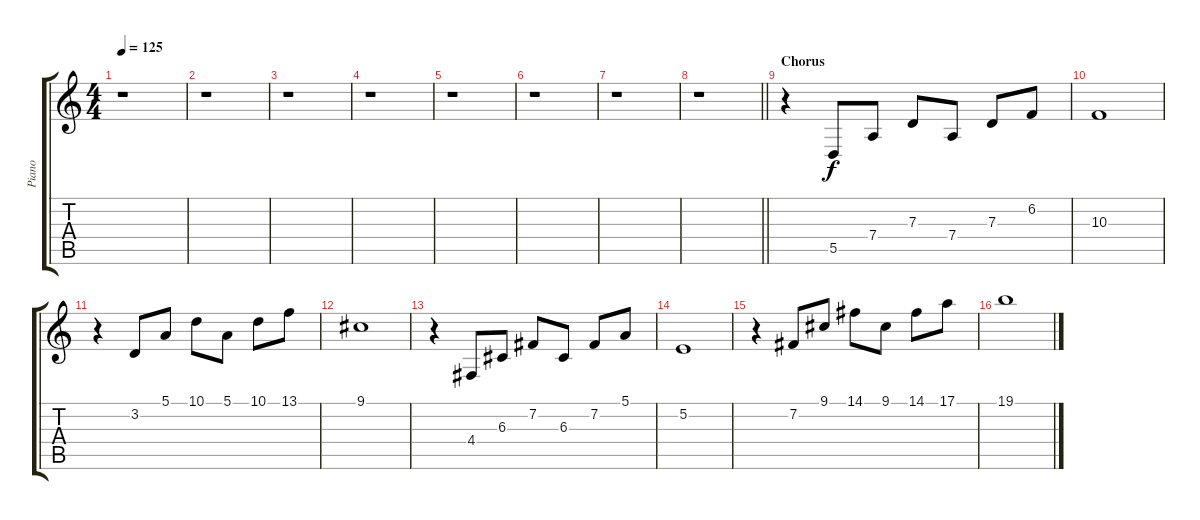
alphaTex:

\track ("Piano" "Piano") {instrument brightacousticpiano}
\staff {score tabs}
\tuning (E4 B3 G3 D3 A2 E2) {hide}
\ts (4 4)
\tempo 125
\clef g2
\ks c
r.1{dy f} |
r.1 |
r.1 |
r.1 |
r.1 |
r.1 |
r.1 |
\barLineRight lightlight
r.1 |
\section ("" "Chorus ")
r.4 5.5.8 7.4.8 7.3.8 7.4.8 7.3.8 6.2.8 |
10.3.1 |
r.4 3.2.8 5.1.8 10.1.8 5.1.8 10.1.8 13.1.8 |
9.1.1 |
r.4 4.4.8 6.3.8 7.2.8 6.3.8 7.2.8 5.1.8 |
5.2.1 |
r.4 7.2.8 9.1.8 14.1.8 9.1.8 14.1.8 17.1.8 |
19.1.1
